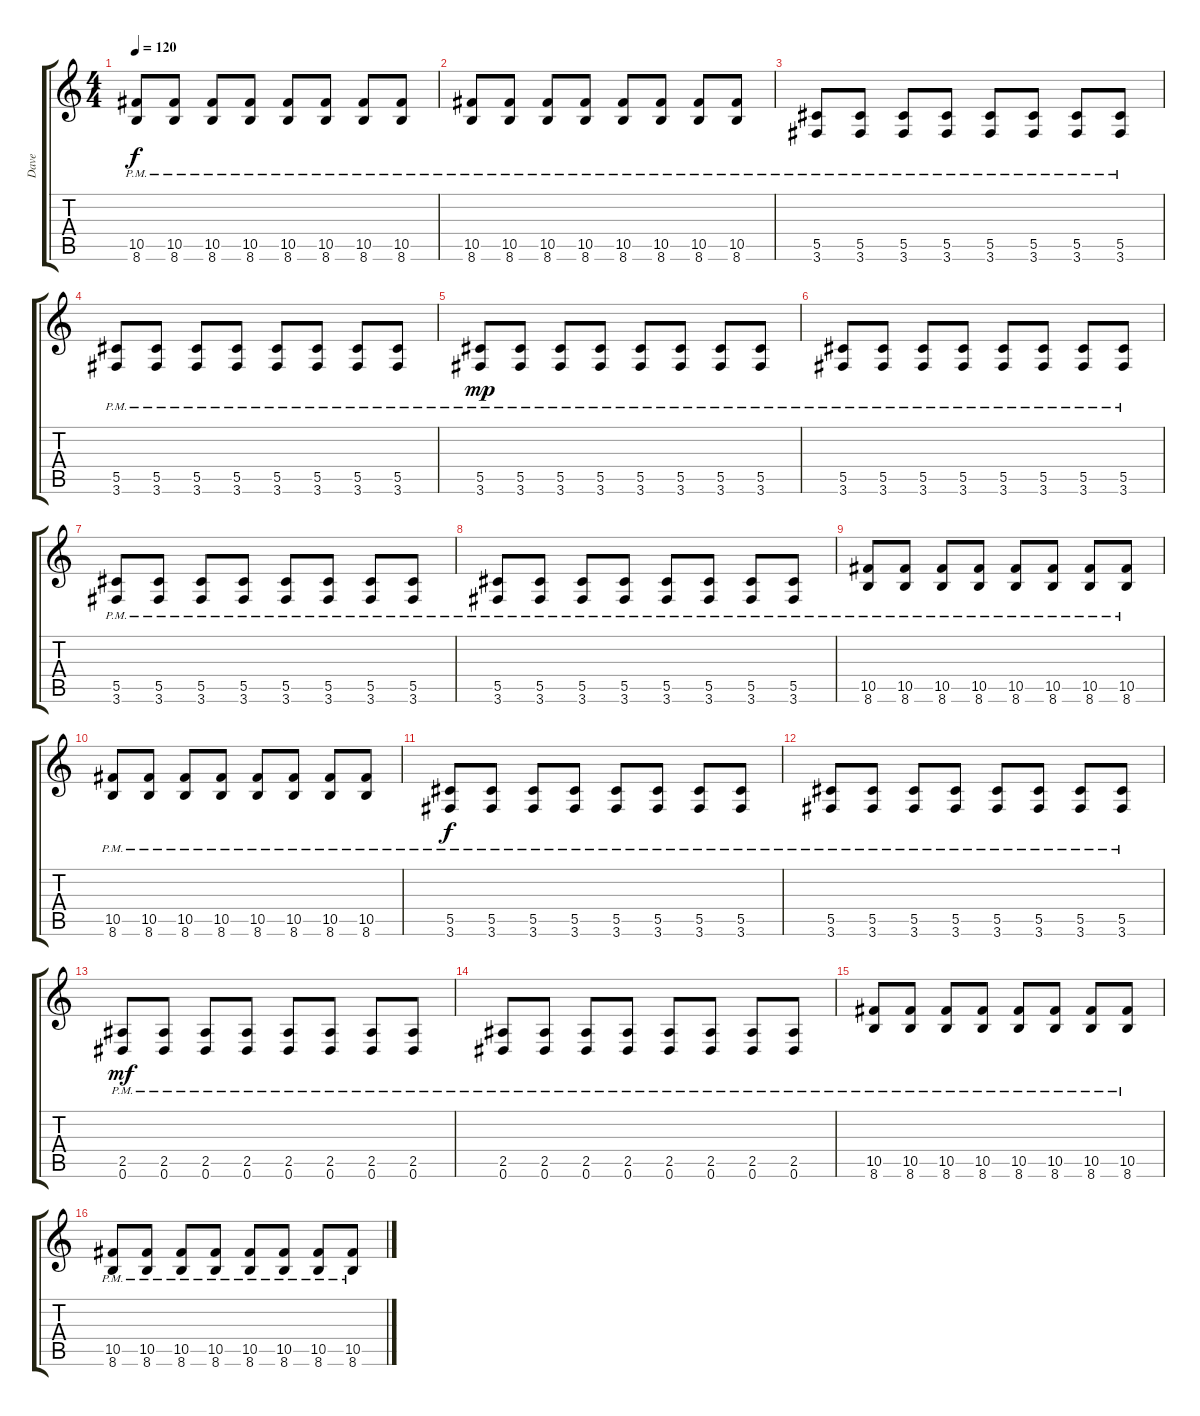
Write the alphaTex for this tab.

\track ("Dave" "Dave") {instrument overdrivenguitar}
\staff {score tabs}
\tuning (Eb4 Bb3 Gb3 Db3 Ab2 Eb2) {hide}
\ts (4 4)
\tempo 120
\clef g2
\ks c
(10.5{pm} 8.6{pm}).8{dy f} (10.5{pm} 8.6{pm}).8 (10.5{pm} 8.6{pm}).8 (10.5{pm} 8.6{pm}).8 (10.5{pm} 8.6{pm}).8 (10.5{pm} 8.6{pm}).8 (10.5{pm} 8.6{pm}).8 (10.5{pm} 8.6{pm}).8 |
(10.5{pm} 8.6{pm}).8 (10.5{pm} 8.6{pm}).8 (10.5{pm} 8.6{pm}).8 (10.5{pm} 8.6{pm}).8 (10.5{pm} 8.6{pm}).8 (10.5{pm} 8.6{pm}).8 (10.5{pm} 8.6{pm}).8 (10.5{pm} 8.6{pm}).8 |
(5.5{pm} 3.6{pm}).8 (5.5{pm} 3.6{pm}).8 (5.5{pm} 3.6{pm}).8 (5.5{pm} 3.6{pm}).8 (5.5{pm} 3.6{pm}).8 (5.5{pm} 3.6{pm}).8 (5.5{pm} 3.6{pm}).8 (5.5{pm} 3.6{pm}).8 |
(5.5{pm} 3.6{pm}).8 (5.5{pm} 3.6{pm}).8 (5.5{pm} 3.6{pm}).8 (5.5{pm} 3.6{pm}).8 (5.5{pm} 3.6{pm}).8 (5.5{pm} 3.6{pm}).8 (5.5{pm} 3.6{pm}).8 (5.5{pm} 3.6{pm}).8 |
(5.5{pm} 3.6{pm}).8{dy mp} (5.5{pm} 3.6{pm}).8 (5.5{pm} 3.6{pm}).8 (5.5{pm} 3.6{pm}).8 (5.5{pm} 3.6{pm}).8 (5.5{pm} 3.6{pm}).8 (5.5{pm} 3.6{pm}).8 (5.5{pm} 3.6{pm}).8 |
(5.5{pm} 3.6{pm}).8 (5.5{pm} 3.6{pm}).8 (5.5{pm} 3.6{pm}).8 (5.5{pm} 3.6{pm}).8 (5.5{pm} 3.6{pm}).8 (5.5{pm} 3.6{pm}).8 (5.5{pm} 3.6{pm}).8 (5.5{pm} 3.6{pm}).8 |
(5.5{pm} 3.6{pm}).8 (5.5{pm} 3.6{pm}).8 (5.5{pm} 3.6{pm}).8 (5.5{pm} 3.6{pm}).8 (5.5{pm} 3.6{pm}).8 (5.5{pm} 3.6{pm}).8 (5.5{pm} 3.6{pm}).8 (5.5{pm} 3.6{pm}).8 |
(5.5{pm} 3.6{pm}).8 (5.5{pm} 3.6{pm}).8 (5.5{pm} 3.6{pm}).8 (5.5{pm} 3.6{pm}).8 (5.5{pm} 3.6{pm}).8 (5.5{pm} 3.6{pm}).8 (5.5{pm} 3.6{pm}).8 (5.5{pm} 3.6{pm}).8 |
(10.5{pm} 8.6{pm}).8 (10.5{pm} 8.6{pm}).8 (10.5{pm} 8.6{pm}).8 (10.5{pm} 8.6{pm}).8 (10.5{pm} 8.6{pm}).8 (10.5{pm} 8.6{pm}).8 (10.5{pm} 8.6{pm}).8 (10.5{pm} 8.6{pm}).8 |
(10.5{pm} 8.6{pm}).8 (10.5{pm} 8.6{pm}).8 (10.5{pm} 8.6{pm}).8 (10.5{pm} 8.6{pm}).8 (10.5{pm} 8.6{pm}).8 (10.5{pm} 8.6{pm}).8 (10.5{pm} 8.6{pm}).8 (10.5{pm} 8.6{pm}).8 |
(5.5{pm} 3.6{pm}).8{dy f} (5.5{pm} 3.6{pm}).8 (5.5{pm} 3.6{pm}).8 (5.5{pm} 3.6{pm}).8 (5.5{pm} 3.6{pm}).8 (5.5{pm} 3.6{pm}).8 (5.5{pm} 3.6{pm}).8 (5.5{pm} 3.6{pm}).8 |
(5.5{pm} 3.6{pm}).8 (5.5{pm} 3.6{pm}).8 (5.5{pm} 3.6{pm}).8 (5.5{pm} 3.6{pm}).8 (5.5{pm} 3.6{pm}).8 (5.5{pm} 3.6{pm}).8 (5.5{pm} 3.6{pm}).8 (5.5{pm} 3.6{pm}).8 |
(2.5{pm} 0.6{pm}).8{dy mf} (2.5{pm} 0.6{pm}).8 (2.5{pm} 0.6{pm}).8 (2.5{pm} 0.6{pm}).8 (2.5{pm} 0.6{pm}).8 (2.5{pm} 0.6{pm}).8 (2.5{pm} 0.6{pm}).8 (2.5{pm} 0.6{pm}).8 |
(2.5{pm} 0.6{pm}).8 (2.5{pm} 0.6{pm}).8 (2.5{pm} 0.6{pm}).8 (2.5{pm} 0.6{pm}).8 (2.5{pm} 0.6{pm}).8 (2.5{pm} 0.6{pm}).8 (2.5{pm} 0.6{pm}).8 (2.5{pm} 0.6{pm}).8 |
(10.5{pm} 8.6{pm}).8 (10.5{pm} 8.6{pm}).8 (10.5{pm} 8.6{pm}).8 (10.5{pm} 8.6{pm}).8 (10.5{pm} 8.6{pm}).8 (10.5{pm} 8.6{pm}).8 (10.5{pm} 8.6{pm}).8 (10.5{pm} 8.6{pm}).8 |
(10.5{pm} 8.6{pm}).8 (10.5{pm} 8.6{pm}).8 (10.5{pm} 8.6{pm}).8 (10.5{pm} 8.6{pm}).8 (10.5{pm} 8.6{pm}).8 (10.5{pm} 8.6{pm}).8 (10.5{pm} 8.6{pm}).8 (10.5{pm} 8.6{pm}).8
